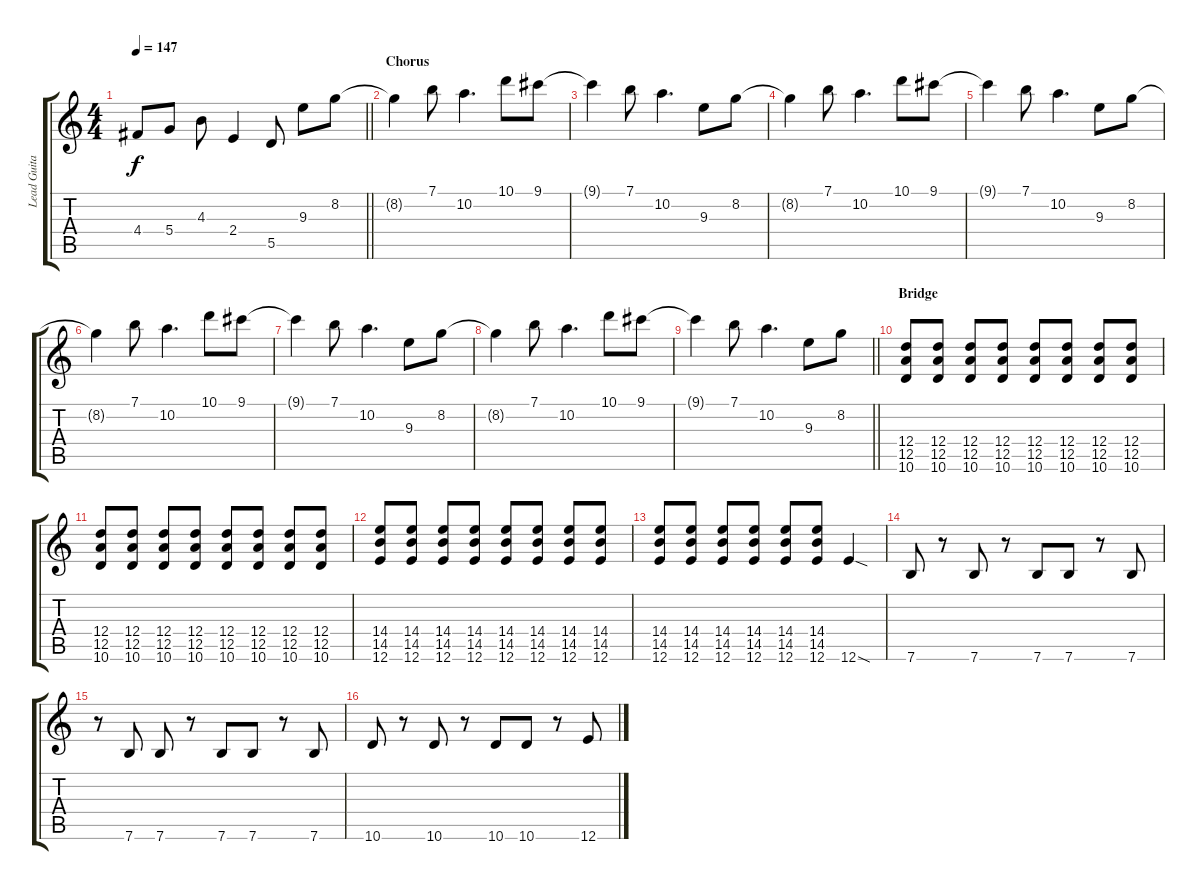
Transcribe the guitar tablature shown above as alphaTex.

\track ("Lead Guitar" "Lead Guita") {instrument distortionguitar}
\staff {score tabs}
\tuning (E4 B3 G3 D3 A2 E2) {hide}
\ts (4 4)
\tempo 147
\clef g2
\barLineRight lightlight
\ks c
4.4{t}.8{dy f} 5.4.8 4.3.8 2.4.4 5.5.8 9.3.8 8.2.8 |
\section ("" "Chorus")
8.2{t}.4 7.1.8 10.2.4{d} 10.1.8 9.1.8 |
9.1{t}.4 7.1.8 10.2.4{d} 9.3.8 8.2.8 |
8.2{t}.4 7.1.8 10.2.4{d} 10.1.8 9.1.8 |
9.1{t}.4 7.1.8 10.2.4{d} 9.3.8 8.2.8 |
8.2{t}.4 7.1.8 10.2.4{d} 10.1.8 9.1.8 |
9.1{t}.4 7.1.8 10.2.4{d} 9.3.8 8.2.8 |
8.2{t}.4 7.1.8 10.2.4{d} 10.1.8 9.1.8 |
\barLineRight lightlight
9.1{t}.4 7.1.8 10.2.4{d} 9.3.8 8.2.8 |
\section ("" "Bridge")
(12.4 12.5 10.6).8 (12.4 12.5 10.6).8 (12.4 12.5 10.6).8 (12.4 12.5 10.6).8 (12.4 12.5 10.6).8 (12.4 12.5 10.6).8 (12.4 12.5 10.6).8 (12.4 12.5 10.6).8 |
(12.4 12.5 10.6).8 (12.4 12.5 10.6).8 (12.4 12.5 10.6).8 (12.4 12.5 10.6).8 (12.4 12.5 10.6).8 (12.4 12.5 10.6).8 (12.4 12.5 10.6).8 (12.4 12.5 10.6).8 |
(14.4 14.5 12.6).8 (14.4 14.5 12.6).8 (14.4 14.5 12.6).8 (14.4 14.5 12.6).8 (14.4 14.5 12.6).8 (14.4 14.5 12.6).8 (14.4 14.5 12.6).8 (14.4 14.5 12.6).8 |
(14.4 14.5 12.6).8 (14.4 14.5 12.6).8 (14.4 14.5 12.6).8 (14.4 14.5 12.6).8 (14.4 14.5 12.6).8 (14.4 14.5 12.6).8 12.6{sod}.4 |
7.6.8 r.8 7.6.8 r.8 7.6.8 7.6.8 r.8 7.6.8 |
r.8 7.6.8 7.6.8 r.8 7.6.8 7.6.8 r.8 7.6.8 |
10.6.8 r.8 10.6.8 r.8 10.6.8 10.6.8 r.8 12.6.8
